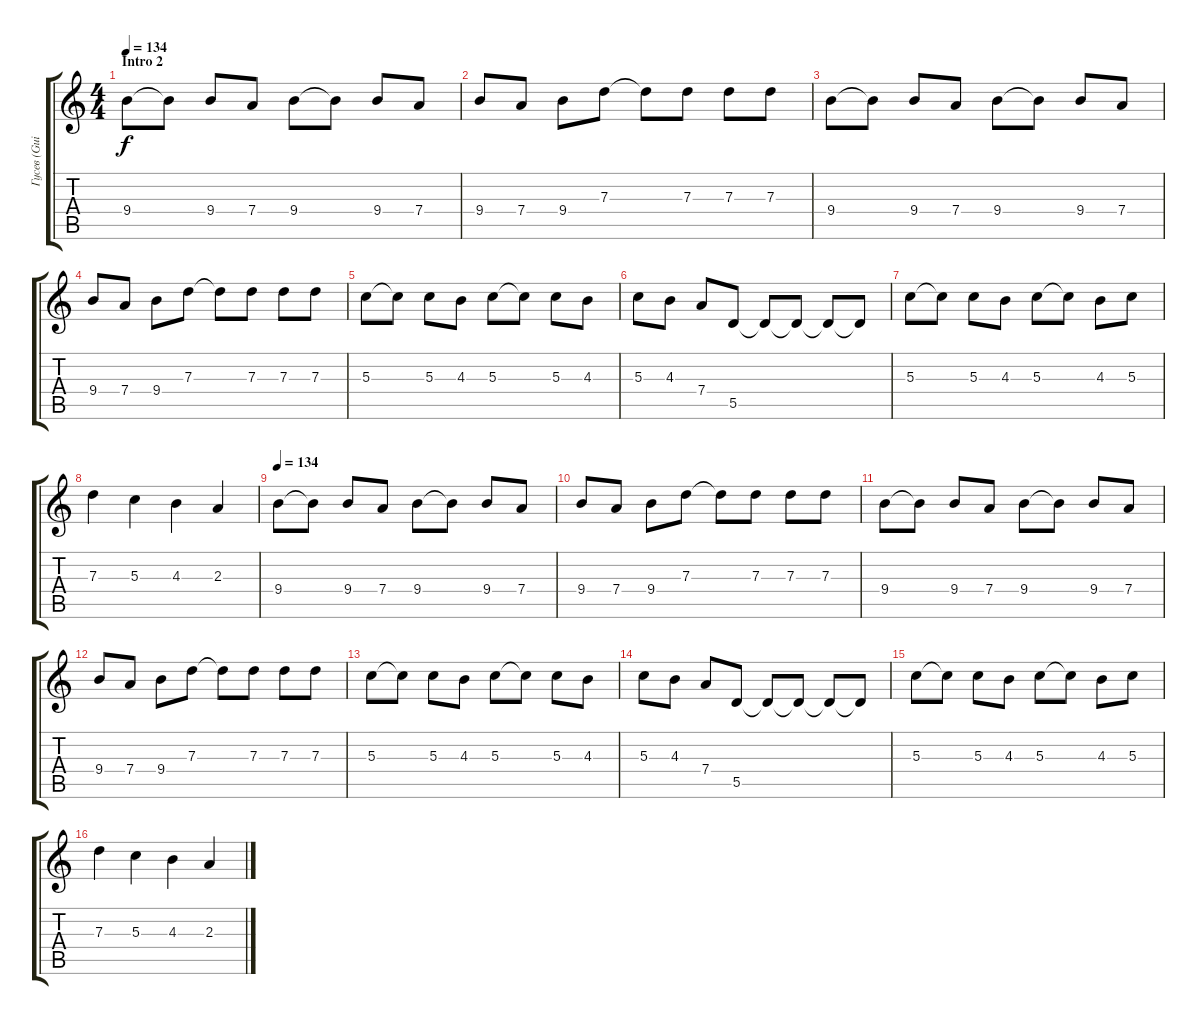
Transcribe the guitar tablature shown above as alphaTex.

\track ("Гусев (Guitar 3)" "Гусев (Gui") {instrument distortionguitar}
\staff {score tabs}
\tuning (E4 B3 G3 D3 A2 E2) {hide}
\ts (4 4)
\section ("" "Intro 2")
\tempo 134
\clef g2
\ks c
9.4.8{dy f} 9.4{t}.8 9.4.8 7.4.8 9.4.8 9.4{t}.8 9.4.8 7.4.8 |
9.4.8 7.4.8 9.4.8 7.3.8 7.3{t}.8 7.3.8 7.3.8 7.3.8 |
9.4.8 9.4{t}.8 9.4.8 7.4.8 9.4.8 9.4{t}.8 9.4.8 7.4.8 |
9.4.8 7.4.8 9.4.8 7.3.8 7.3{t}.8 7.3.8 7.3.8 7.3.8 |
5.3.8 5.3{t}.8 5.3.8 4.3.8 5.3.8 5.3{t}.8 5.3.8 4.3.8 |
5.3.8 4.3.8 7.4.8 5.5.8 5.5{t}.8 5.5{t}.8 5.5{t}.8 5.5{t}.8 |
5.3.8 5.3{t}.8 5.3.8 4.3.8 5.3.8 5.3{t}.8 4.3.8 5.3.8 |
7.3.4 5.3.4 4.3.4 2.3.4 |
\tempo 134
9.4.8 9.4{t}.8 9.4.8 7.4.8 9.4.8 9.4{t}.8 9.4.8 7.4.8 |
9.4.8 7.4.8 9.4.8 7.3.8 7.3{t}.8 7.3.8 7.3.8 7.3.8 |
9.4.8 9.4{t}.8 9.4.8 7.4.8 9.4.8 9.4{t}.8 9.4.8 7.4.8 |
9.4.8 7.4.8 9.4.8 7.3.8 7.3{t}.8 7.3.8 7.3.8 7.3.8 |
5.3.8 5.3{t}.8 5.3.8 4.3.8 5.3.8 5.3{t}.8 5.3.8 4.3.8 |
5.3.8 4.3.8 7.4.8 5.5.8 5.5{t}.8 5.5{t}.8 5.5{t}.8 5.5{t}.8 |
5.3.8 5.3{t}.8 5.3.8 4.3.8 5.3.8 5.3{t}.8 4.3.8 5.3.8 |
7.3.4 5.3.4 4.3.4 2.3.4
